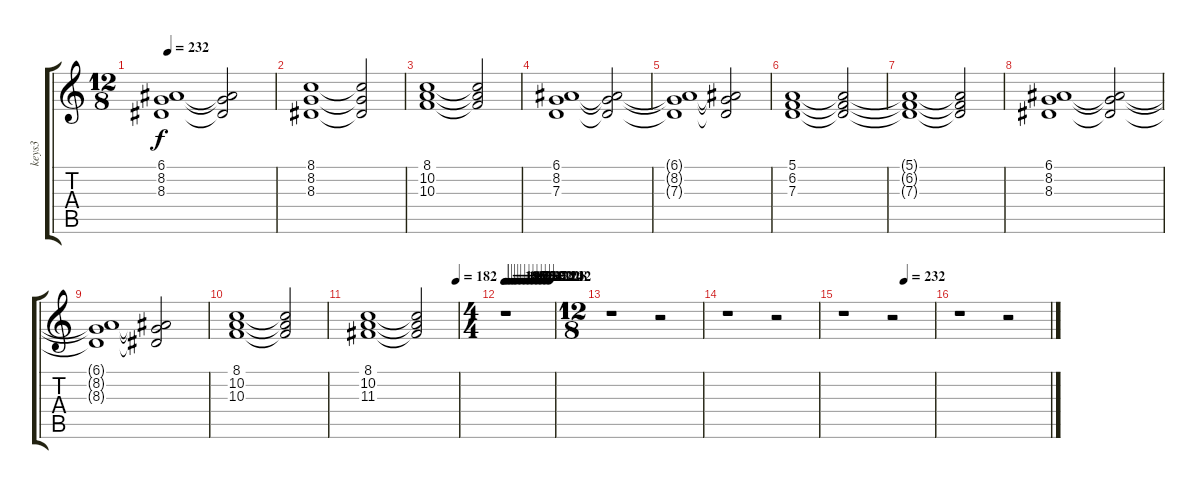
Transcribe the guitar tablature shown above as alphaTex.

\track ("keys3" "keys3") {instrument drawbarorgan}
\staff {score tabs}
\tuning (E4 B3 G3 D3 A2 E2) {hide}
\ts (12 8)
\tempo 232
\clef g2
\ks c
(6.1{t} 8.2{t} 8.3{t}).1{dy f} (6.1{t} 8.2{t} 8.3{t}).2 |
(8.1 8.2 8.3).1 (8.1{t} 8.2{t} 8.3{t}).2 |
(8.1 10.2 10.3).1 (8.1{t} 10.2{t} 10.3{t}).2 |
(6.1 8.2 7.3).1 (6.1{t} 8.2{t} 7.3{t}).2 |
(6.1{t} 8.2{t} 7.3{t}).1 (6.1{t} 8.2{t} 7.3{t}).2 |
(5.1 6.2 7.3).1 (5.1{t} 6.2{t} 7.3{t}).2 |
(5.1{t} 6.2{t} 7.3{t}).1 (5.1{t} 6.2{t} 7.3{t}).2 |
(6.1 8.2 8.3).1 (6.1{t} 8.2{t} 8.3{t}).2 |
(6.1{t} 8.2{t} 8.3{t}).1 (6.1{t} 8.2{t} 8.3{t}).2 |
(8.1 10.2 10.3).1 (8.1{t} 10.2{t} 10.3{t}).2 |
\tempo (182 0.9861111111111112)
(8.1 10.2 11.3).1 (8.1{t} 10.2{t} 11.3{t}).2 |
\ts (4 4)
\tempo 183
\tempo (185 0.010416666666666666)
\tempo (187 0.07291666666666667)
\tempo (191 0.13541666666666666)
\tempo (195 0.19791666666666666)
\tempo (198 0.2604166666666667)
\tempo (201 0.34375)
\tempo (207 0.4270833333333333)
\tempo (211 0.5104166666666666)
\tempo (214 0.59375)
\tempo (220 0.6770833333333334)
\tempo (224 0.7604166666666666)
\tempo (228 0.84375)
\tempo (232 0.9270833333333334)
r.1 |
\ts (12 8)
r.1 r.2 |
r.1 r.2 |
\tempo (232 0.6736111111111112)
r.1 r.2 |
r.1 r.2
